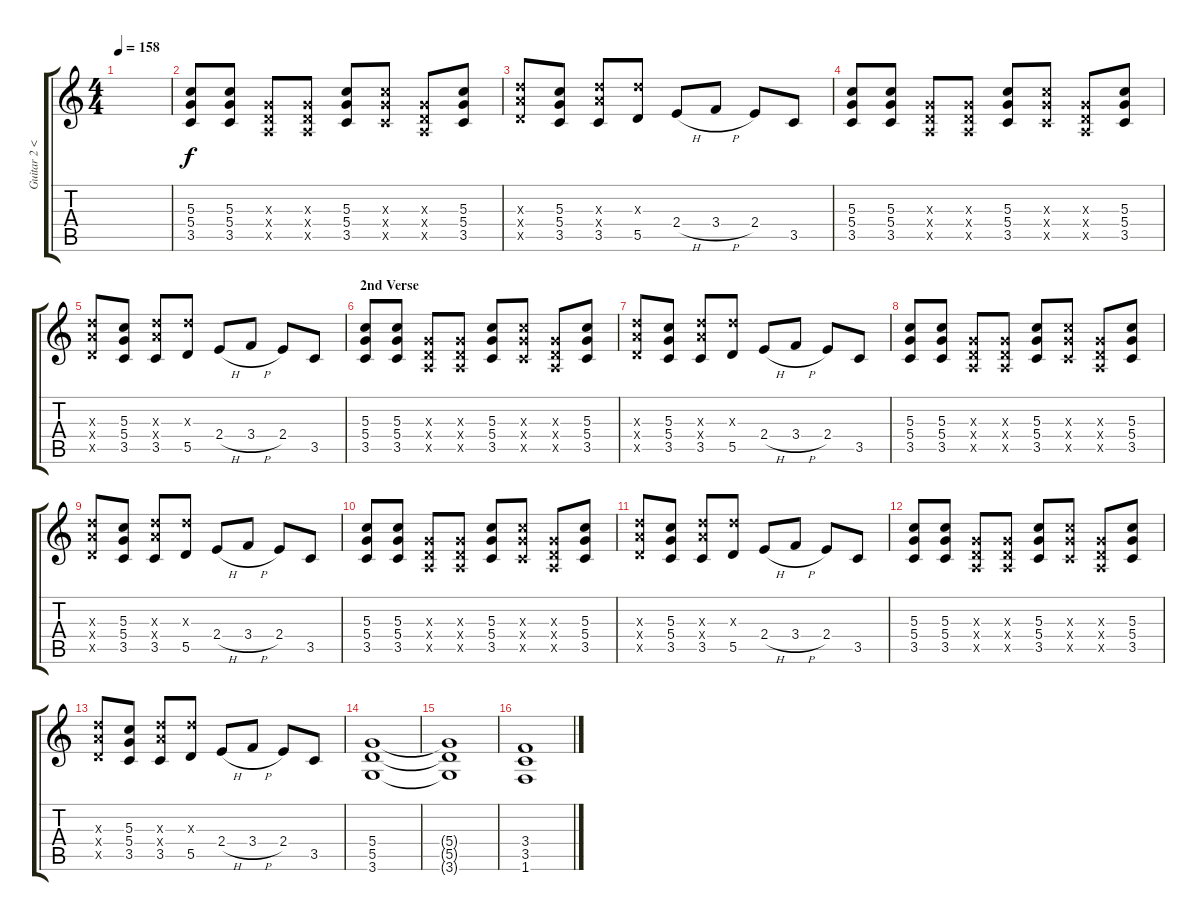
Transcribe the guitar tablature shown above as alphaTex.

\track ("Guitar 2 <distorted>" "Guitar 2 <") {instrument overdrivenguitar}
\staff {score tabs}
\tuning (E4 B3 G3 D3 A2 E2) {hide}
\ts (4 4)
\tempo 158
\clef g2
\ks c
|
(5.3 5.4 3.5).8 (5.3 5.4 3.5).8 (0.3{x} 0.4{x} 0.5{x}).8 (0.3{x} 0.4{x} 0.5{x}).8 (5.3 5.4 3.5).8 (5.3{x} 5.4{x} 3.5{x}).8 (0.3{x} 0.4{x} 0.5{x}).8 (5.3 5.4 3.5).8 |
(7.3{x} 7.4{x} 5.5{x}).8 (5.3 5.4 3.5).8 (7.3{x} 7.4{x} 3.5).8 (7.3{x} 5.5).8 2.4{h}.8 3.4{h}.8 2.4.8 3.5.8 |
(5.3 5.4 3.5).8 (5.3 5.4 3.5).8 (0.3{x} 0.4{x} 0.5{x}).8 (0.3{x} 0.4{x} 0.5{x}).8 (5.3 5.4 3.5).8 (5.3{x} 5.4{x} 3.5{x}).8 (0.3{x} 0.4{x} 0.5{x}).8 (5.3 5.4 3.5).8 |
(7.3{x} 7.4{x} 5.5{x}).8 (5.3 5.4 3.5).8 (7.3{x} 7.4{x} 3.5).8 (7.3{x} 5.5).8 2.4{h}.8 3.4{h}.8 2.4.8 3.5.8 |
\section ("" "2nd Verse")
(5.3 5.4 3.5).8 (5.3 5.4 3.5).8 (0.3{x} 0.4{x} 0.5{x}).8 (0.3{x} 0.4{x} 0.5{x}).8 (5.3 5.4 3.5).8 (5.3{x} 5.4{x} 3.5{x}).8 (0.3{x} 0.4{x} 0.5{x}).8 (5.3 5.4 3.5).8 |
(7.3{x} 7.4{x} 5.5{x}).8 (5.3 5.4 3.5).8 (7.3{x} 7.4{x} 3.5).8 (7.3{x} 5.5).8 2.4{h}.8 3.4{h}.8 2.4.8 3.5.8 |
(5.3 5.4 3.5).8 (5.3 5.4 3.5).8 (0.3{x} 0.4{x} 0.5{x}).8 (0.3{x} 0.4{x} 0.5{x}).8 (5.3 5.4 3.5).8 (5.3{x} 5.4{x} 3.5{x}).8 (0.3{x} 0.4{x} 0.5{x}).8 (5.3 5.4 3.5).8 |
(7.3{x} 7.4{x} 5.5{x}).8 (5.3 5.4 3.5).8 (7.3{x} 7.4{x} 3.5).8 (7.3{x} 5.5).8 2.4{h}.8 3.4{h}.8 2.4.8 3.5.8 |
(5.3 5.4 3.5).8 (5.3 5.4 3.5).8 (0.3{x} 0.4{x} 0.5{x}).8 (0.3{x} 0.4{x} 0.5{x}).8 (5.3 5.4 3.5).8 (5.3{x} 5.4{x} 3.5{x}).8 (0.3{x} 0.4{x} 0.5{x}).8 (5.3 5.4 3.5).8 |
(7.3{x} 7.4{x} 5.5{x}).8 (5.3 5.4 3.5).8 (7.3{x} 7.4{x} 3.5).8 (7.3{x} 5.5).8 2.4{h}.8 3.4{h}.8 2.4.8 3.5.8 |
(5.3 5.4 3.5).8 (5.3 5.4 3.5).8 (0.3{x} 0.4{x} 0.5{x}).8 (0.3{x} 0.4{x} 0.5{x}).8 (5.3 5.4 3.5).8 (5.3{x} 5.4{x} 3.5{x}).8 (0.3{x} 0.4{x} 0.5{x}).8 (5.3 5.4 3.5).8 |
(7.3{x} 7.4{x} 5.5{x}).8 (5.3 5.4 3.5).8 (7.3{x} 7.4{x} 3.5).8 (7.3{x} 5.5).8 2.4{h}.8 3.4{h}.8 2.4.8 3.5.8 |
\section ("" "")
(5.4 5.5 3.6).1 |
(5.4{t} 5.5{t} 3.6{t}).1 |
(3.4 3.5 1.6).1
